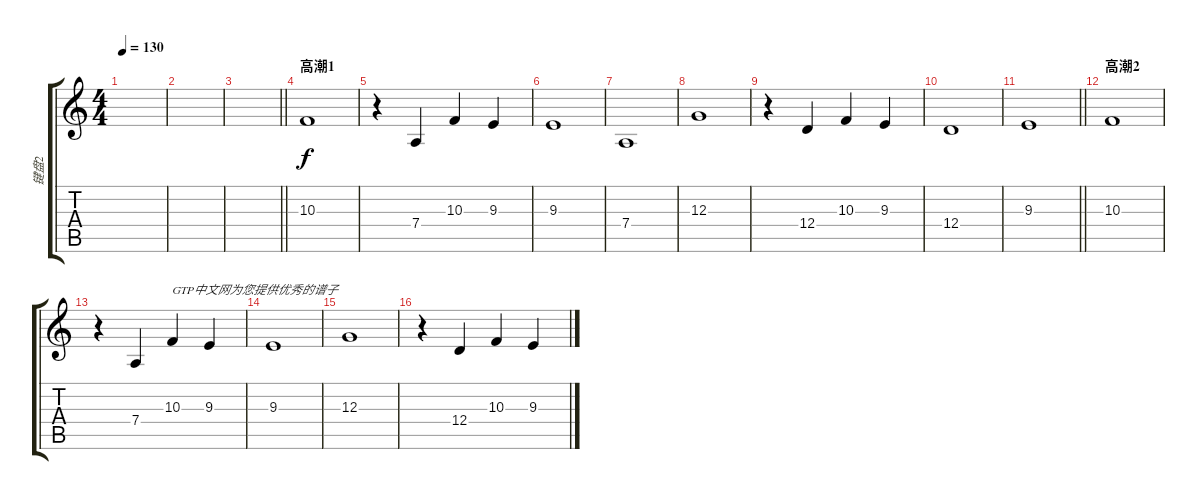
\track ("键盘2" "键盘2") {instrument stringensemble2}
\staff {score tabs}
\tuning (E4 B3 G3 D3 A2 E2) {hide}
\ts (4 4)
\tempo 130
\clef g2
\ks c
|
|
\barLineRight lightlight
|
\section ("" "高潮1")
10.3.1 |
r.4 7.4.4 10.3.4 9.3.4 |
9.3.1 |
7.4.1 |
12.3.1 |
r.4 12.4.4 10.3.4 9.3.4 |
12.4.1 |
\barLineRight lightlight
9.3.1 |
\section ("" "高潮2")
10.3.1 |
r.4 7.4.4 10.3.4{txt "GTP中文网为您提供优秀的谱子"} 9.3.4 |
9.3.1 |
12.3.1 |
r.4 12.4.4 10.3.4 9.3.4
